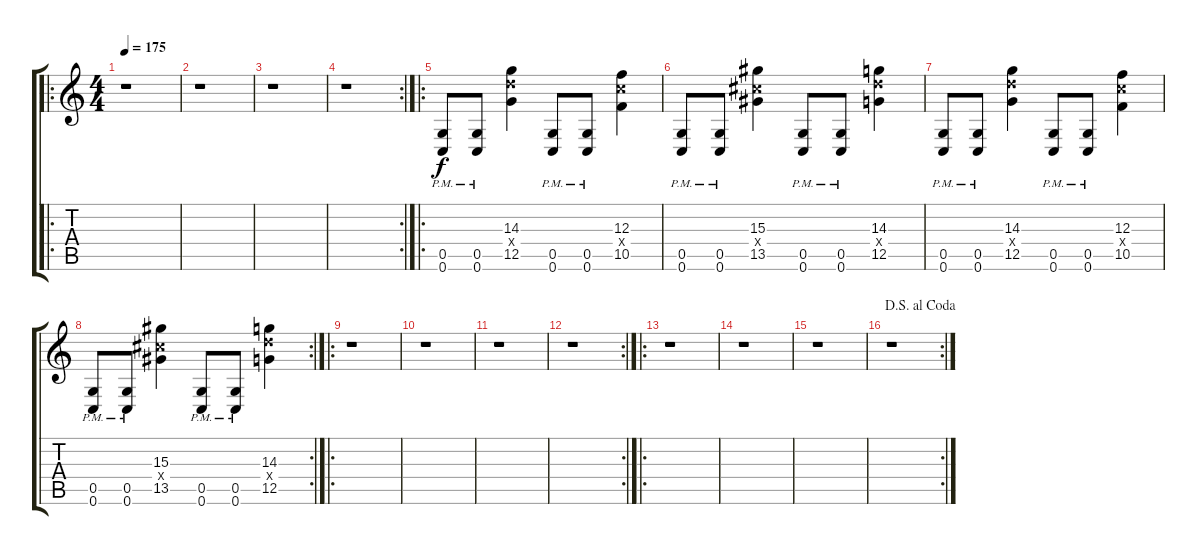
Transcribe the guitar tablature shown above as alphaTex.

\track "" {instrument distortionguitar}
\staff {score tabs}
\tuning (D4 A3 F3 C3 G2 C2) {hide}
\ro
\ts (4 4)
\tempo 175
\clef g2
\ks c
r.1{dy f} |
r.1 |
r.1 |
\rc 2
r.1 |
\ro
(0.5{pm} 0.6{pm}).8 (0.5{pm} 0.6{pm}).8 (14.3 14.4{x} 12.5).4 (0.5{pm} 0.6{pm}).8 (0.5{pm} 0.6{pm}).8 (12.3 12.4{x} 10.5).4 |
(0.5{pm} 0.6{pm}).8 (0.5{pm} 0.6{pm}).8 (15.3 13.4{x} 13.5).4 (0.5{pm} 0.6{pm}).8 (0.5{pm} 0.6{pm}).8 (14.3 14.4{x} 12.5).4 |
(0.5{pm} 0.6{pm}).8 (0.5{pm} 0.6{pm}).8 (14.3 14.4{x} 12.5).4 (0.5{pm} 0.6{pm}).8 (0.5{pm} 0.6{pm}).8 (12.3 12.4{x} 10.5).4 |
\rc 2
(0.5{pm} 0.6{pm}).8 (0.5{pm} 0.6{pm}).8 (15.3 13.4{x} 13.5).4 (0.5{pm} 0.6{pm}).8 (0.5{pm} 0.6{pm}).8 (14.3 14.4{x} 12.5).4 |
\ro
r.1 |
r.1 |
r.1 |
\rc 2
r.1 |
\ro
r.1 |
r.1 |
r.1 |
\rc 2
\jump dalsegnoalcoda
r.1
